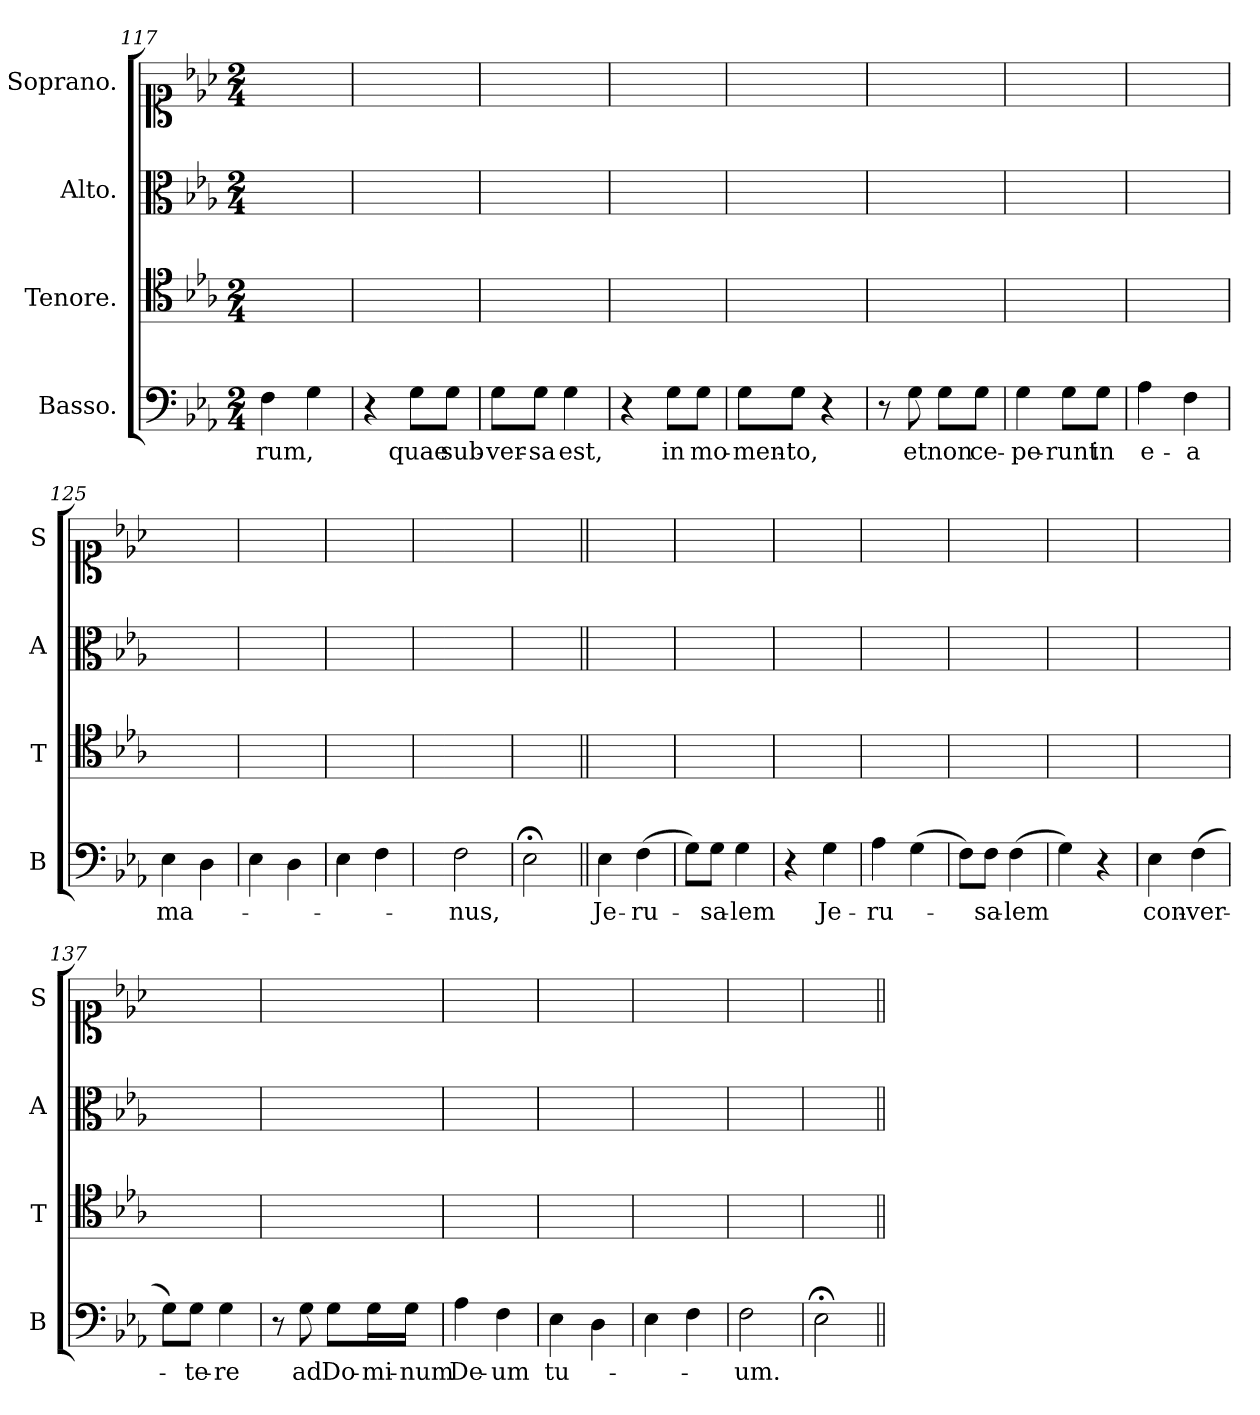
**kern	**text	**kern	**kern	**kern
*part4	*part4	*part3	*part2	*part1
*staff4	*staff4	*staff3	*staff2	*staff1
*I"Basso.	*	*I"Tenore.	*I"Alto.	*I"Soprano.
*I'B	*	*I'T	*I'A	*I'S
*clefF4	*	*clefC4	*clefC3	*clefC1
*k[b-e-a-]	*	*k[b-e-a-]	*k[b-e-a-]	*k[b-e-a-]
*c:	*	*c:	*c:	*c:
*M2/4	*	*M2/4	*M2/4	*M2/4
=117	=117	=117	=117	=117
4F\	-rum,	2ryy	2ryy	2ryy
4G\	.	.	.	.
=118	=118	=118	=118	=118
4r	.	2ryy	2ryy	2ryy
8G\L	quae	.	.	.
8G\J	sub-	.	.	.
=119	=119	=119	=119	=119
8G\L	-ver-	2ryy	2ryy	2ryy
8G\J	-sa	.	.	.
4G\	est,	.	.	.
=120	=120	=120	=120	=120
4r	.	2ryy	2ryy	2ryy
8G\L	in	.	.	.
8G\J	mo-	.	.	.
=121	=121	=121	=121	=121
8G\L	-men-	2ryy	2ryy	2ryy
8G\J	-to,	.	.	.
4r	.	.	.	.
=122	=122	=122	=122	=122
8r	.	2ryy	2ryy	2ryy
8G\	et	.	.	.
8G\L	non	.	.	.
8G\J	ce-	.	.	.
=123	=123	=123	=123	=123
4G\	-pe-	2ryy	2ryy	2ryy
8G\L	-runt	.	.	.
8G\J	in	.	.	.
=124	=124	=124	=124	=124
4A-\	e-	2ryy	2ryy	2ryy
4F\	-a	.	.	.
=125	=125	=125	=125	=125
4E-\	ma-	2ryy	2ryy	2ryy
4D\	.	.	.	.
=126	=126	=126	=126	=126
4E-\	.	2ryy	2ryy	2ryy
4D\	.	.	.	.
=127	=127	=127	=127	=127
4E-\	.	2ryy	2ryy	2ryy
4F\	.	.	.	.
=128	=128	=128	=128	=128
2F\	-nus,	2ryy	2ryy	2ryy
=129	=129	=129	=129	=129
2E-;<\	.	2ryy	2ryy	2ryy
=130||	=130||	=130||	=130||	=130||
4E-\	Je-	2ryy	2ryy	2ryy
(4F\	-ru-	.	.	.
=131	=131	=131	=131	=131
8G\L)	.	2ryy	2ryy	2ryy
8G\J	-sa-	.	.	.
4G\	-lem	.	.	.
=132	=132	=132	=132	=132
4r	.	2ryy	2ryy	2ryy
4G\	Je-	.	.	.
=133	=133	=133	=133	=133
4A-\	-ru-	2ryy	2ryy	2ryy
(4G\	.	.	.	.
=134	=134	=134	=134	=134
8F\L)	.	2ryy	2ryy	2ryy
8F\J	-sa-	.	.	.
(4F\	-lem	.	.	.
=135	=135	=135	=135	=135
4G\)	.	2ryy	2ryy	2ryy
4r	.	.	.	.
=136	=136	=136	=136	=136
4E-\	con-	2ryy	2ryy	2ryy
(4F\	-ver-	.	.	.
=137	=137	=137	=137	=137
8G\L)	.	2ryy	2ryy	2ryy
8G\J	-te-	.	.	.
4G\	-re	.	.	.
=138	=138	=138	=138	=138
8r	.	2ryy	2ryy	2ryy
8G\	ad	.	.	.
8G\L	Do-	.	.	.
16G\L	-mi-	.	.	.
16G\JJ	-num	.	.	.
=139	=139	=139	=139	=139
4A-\	De-	2ryy	2ryy	2ryy
4F\	-um	.	.	.
=140	=140	=140	=140	=140
4E-\	tu-	2ryy	2ryy	2ryy
4D\	.	.	.	.
=141	=141	=141	=141	=141
4E-\	.	2ryy	2ryy	2ryy
4F\	.	.	.	.
=142	=142	=142	=142	=142
2F\	-um.	2ryy	2ryy	2ryy
=143	=143	=143	=143	=143
2E-;<\	.	2ryy	2ryy	2ryy
=||	=||	=||	=||	=||
*-	*-	*-	*-	*-
